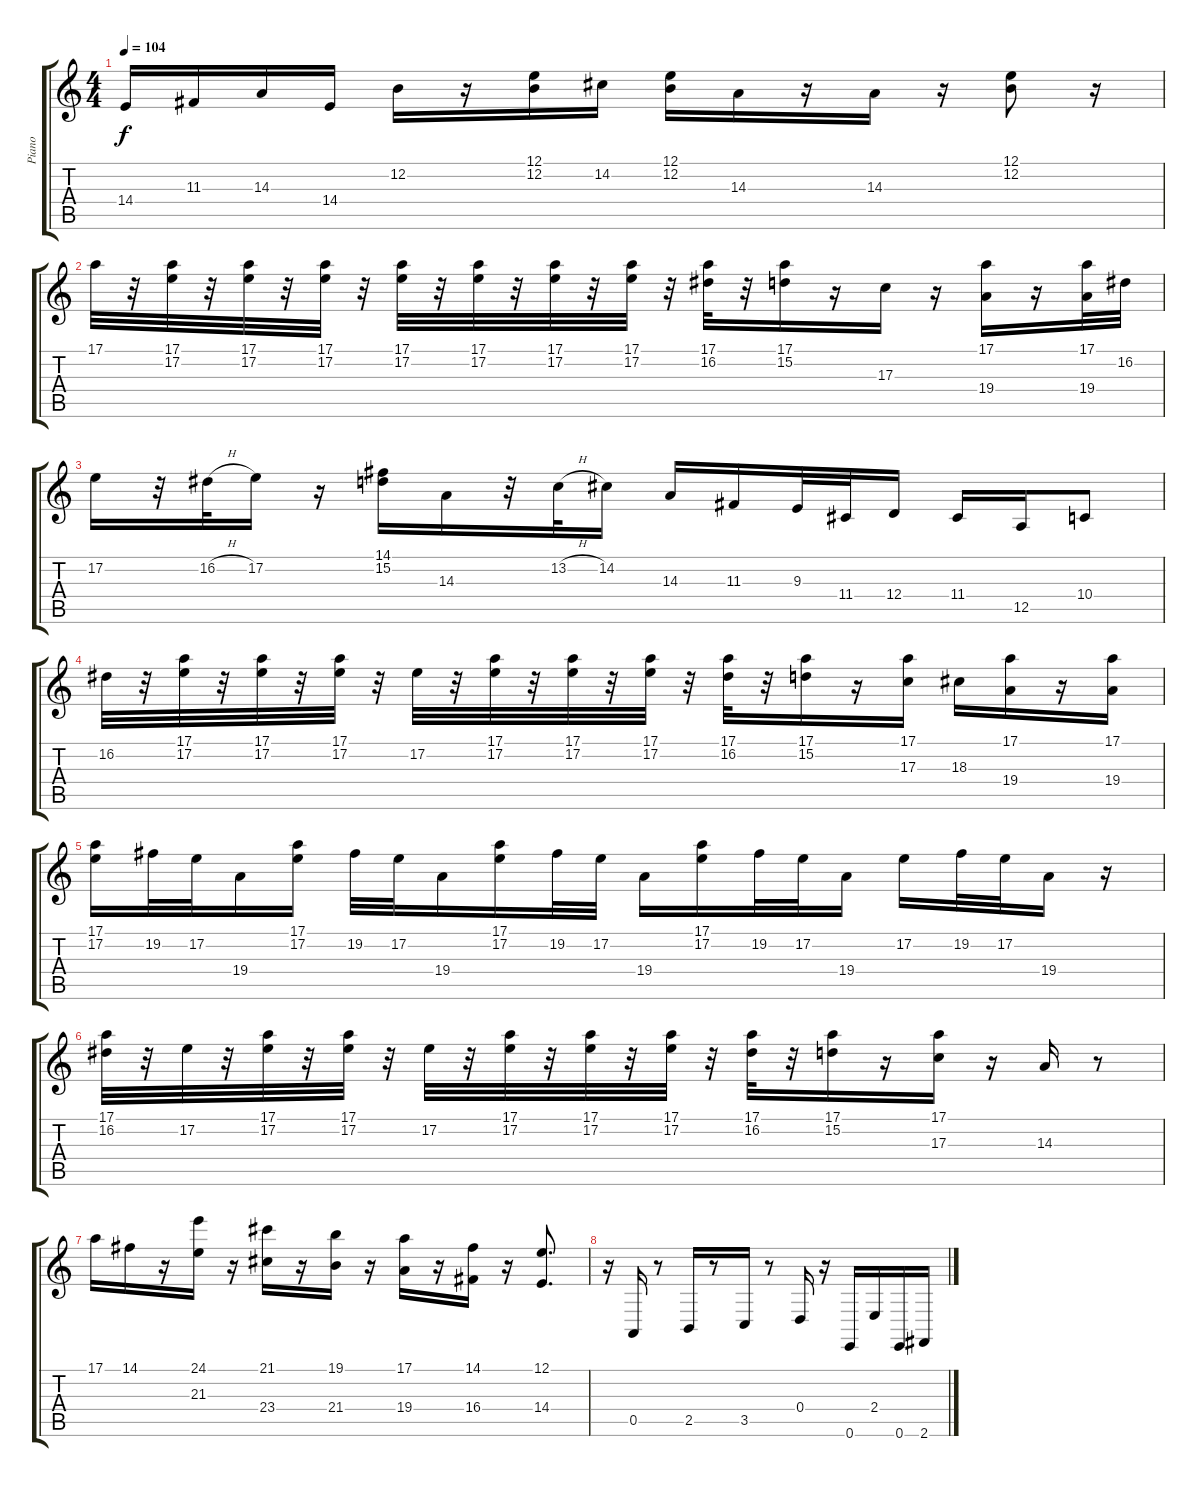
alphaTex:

\track ("Piano" "Piano") {instrument brightacousticpiano}
\staff {score tabs}
\tuning (E4 B3 G3 D3 A2 E2) {hide}
\ts (4 4)
\tempo 104
\clef g2
\ks c
14.4.16{dy f} 11.3.16 14.3.16 14.4.16 12.2.16 r.16 (12.1 12.2).16 14.2.16 (12.1 12.2).16 14.3.16 r.16 14.3.16 r.16 (12.1 12.2).8 r.16 |
17.1.32 r.32 (17.1 17.2).32 r.32 (17.1 17.2).32 r.32 (17.1 17.2).32 r.32 (17.1 17.2).32 r.32 (17.1 17.2).32 r.32 (17.1 17.2).32 r.32 (17.1 17.2).32 r.32 (17.1 16.2).32 r.32 (17.1 15.2).16 r.16 17.3.16 r.16 (17.1 19.4).16 r.16 (17.1 19.4).32 16.2.32 |
17.2.16 r.32 16.2{h}.32 17.2.16 r.16 (14.1 15.2).16 14.3.16 r.32 13.2{h}.32 14.2.16 14.3.16 11.3.16 9.3.32 11.4.32 12.4.16 11.4.16 12.5.16 10.4.8 |
16.2.32 r.32 (17.1 17.2).32 r.32 (17.1 17.2).32 r.32 (17.1 17.2).32 r.32 17.2.32 r.32 (17.1 17.2).32 r.32 (17.1 17.2).32 r.32 (17.1 17.2).32 r.32 (17.1 16.2).32 r.32 (17.1 15.2).16 r.16 (17.1 17.3).16 18.3.16 (17.1 19.4).16 r.16 (17.1 19.4).16 |
(17.1 17.2).16 19.2.32 17.2.32 19.4.16 (17.1 17.2).16 19.2.32 17.2.32 19.4.16 (17.1 17.2).16 19.2.32 17.2.32 19.4.16 (17.1 17.2).16 19.2.32 17.2.32 19.4.16 17.2.16 19.2.32 17.2.32 19.4.16 r.16 |
(17.1 16.2).32 r.32 17.2.32 r.32 (17.1 17.2).32 r.32 (17.1 17.2).32 r.32 17.2.32 r.32 (17.1 17.2).32 r.32 (17.1 17.2).32 r.32 (17.1 17.2).32 r.32 (17.1 16.2).32 r.32 (17.1 15.2).16 r.16 (17.1 17.3).16 r.16 14.3.16 r.8 |
17.1.16 14.1.16 r.16 (24.1 21.3).16 r.16 (21.1 23.4).16 r.16 (19.1 21.4).16 r.16 (17.1 19.4).16 r.16 (14.1 16.4).16 r.16 (12.1 14.4).8{d} |
r.16 0.5.16 r.8 2.5.16 r.8 3.5.16 r.8 0.4.16 r.16 0.6.16 2.4.16 0.6.16 2.6.16
